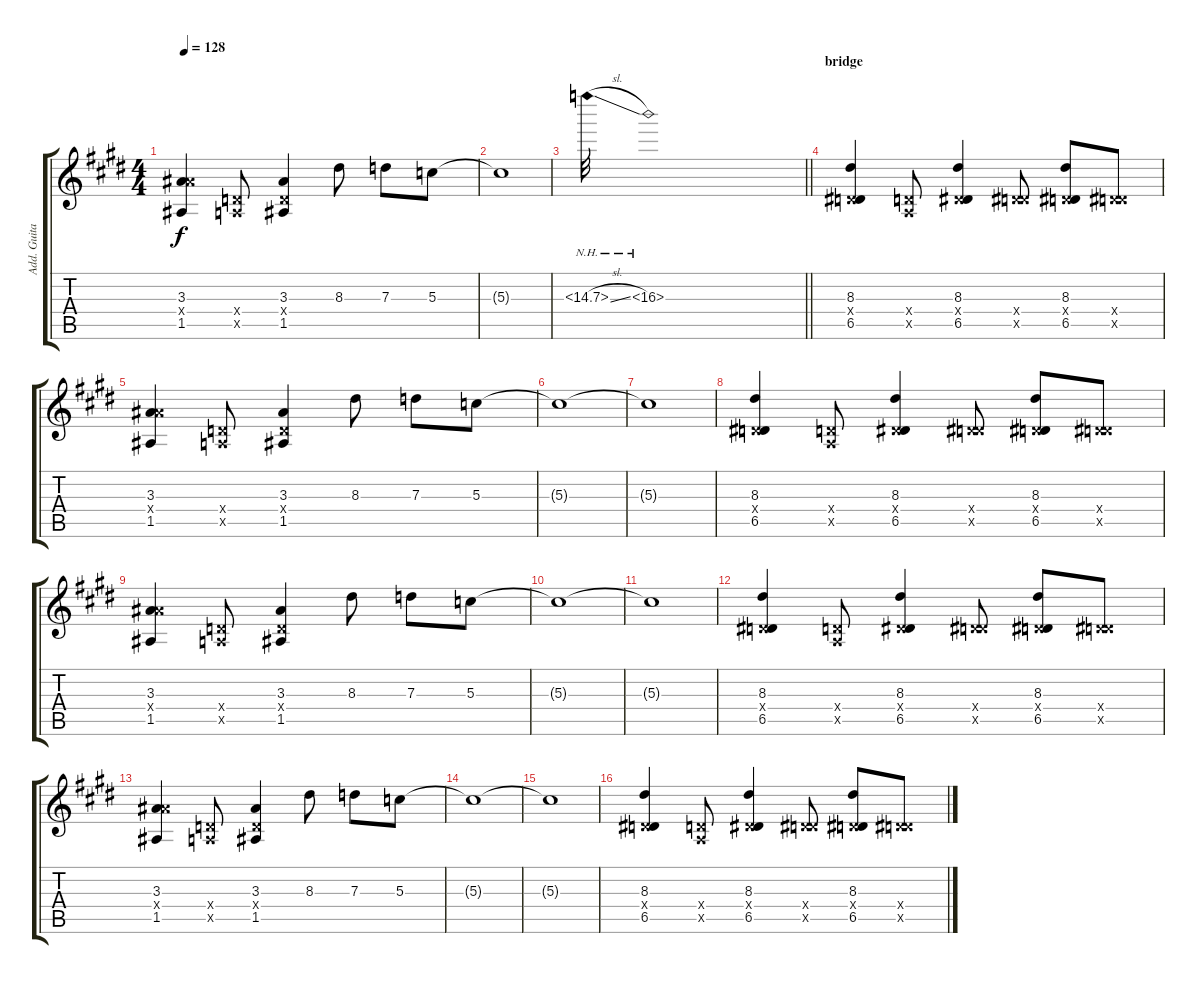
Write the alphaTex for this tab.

\track ("Add. Guitar" "Add. Guita") {instrument distortionguitar}
\staff {score tabs}
\tuning (E4 B3 G3 D3 A2 E2) {hide}
\ts (4 4)
\tempo 128
\clef g2
\ks e
(3.3 8.4{x} 1.5).4{dy f} (0.4{x} 0.5{x}).8 (3.3 0.4{x} 1.5).4 8.3.8 7.3.8 5.3.8 |
5.3{t}.1 |
\barLineRight lightlight
15.3{nh sl}.32 16.3{nh}.1 |
\section ("" "bridge")
(8.3 0.4{x} 6.5).4 (0.4{x} 0.5{x}).8 (8.3 0.4{x} 6.5).4 (0.4{x} 6.5{x}).8 (8.3 0.4{x} 6.5).8 (0.4{x} 6.5{x}).8 |
(3.3 8.4{x} 1.5).4 (0.4{x} 0.5{x}).8 (3.3 0.4{x} 1.5).4 8.3.8 7.3.8 5.3.8 |
5.3{t}.1 |
5.3{t}.1 |
(8.3 0.4{x} 6.5).4 (0.4{x} 0.5{x}).8 (8.3 0.4{x} 6.5).4 (0.4{x} 6.5{x}).8 (8.3 0.4{x} 6.5).8 (0.4{x} 6.5{x}).8 |
(3.3 8.4{x} 1.5).4 (0.4{x} 0.5{x}).8 (3.3 0.4{x} 1.5).4 8.3.8 7.3.8 5.3.8 |
5.3{t}.1 |
5.3{t}.1 |
(8.3 0.4{x} 6.5).4 (0.4{x} 0.5{x}).8 (8.3 0.4{x} 6.5).4 (0.4{x} 6.5{x}).8 (8.3 0.4{x} 6.5).8 (0.4{x} 6.5{x}).8 |
(3.3 8.4{x} 1.5).4 (0.4{x} 0.5{x}).8 (3.3 0.4{x} 1.5).4 8.3.8 7.3.8 5.3.8 |
5.3{t}.1 |
5.3{t}.1 |
(8.3 0.4{x} 6.5).4 (0.4{x} 0.5{x}).8 (8.3 0.4{x} 6.5).4 (0.4{x} 6.5{x}).8 (8.3 0.4{x} 6.5).8 (0.4{x} 6.5{x}).8
